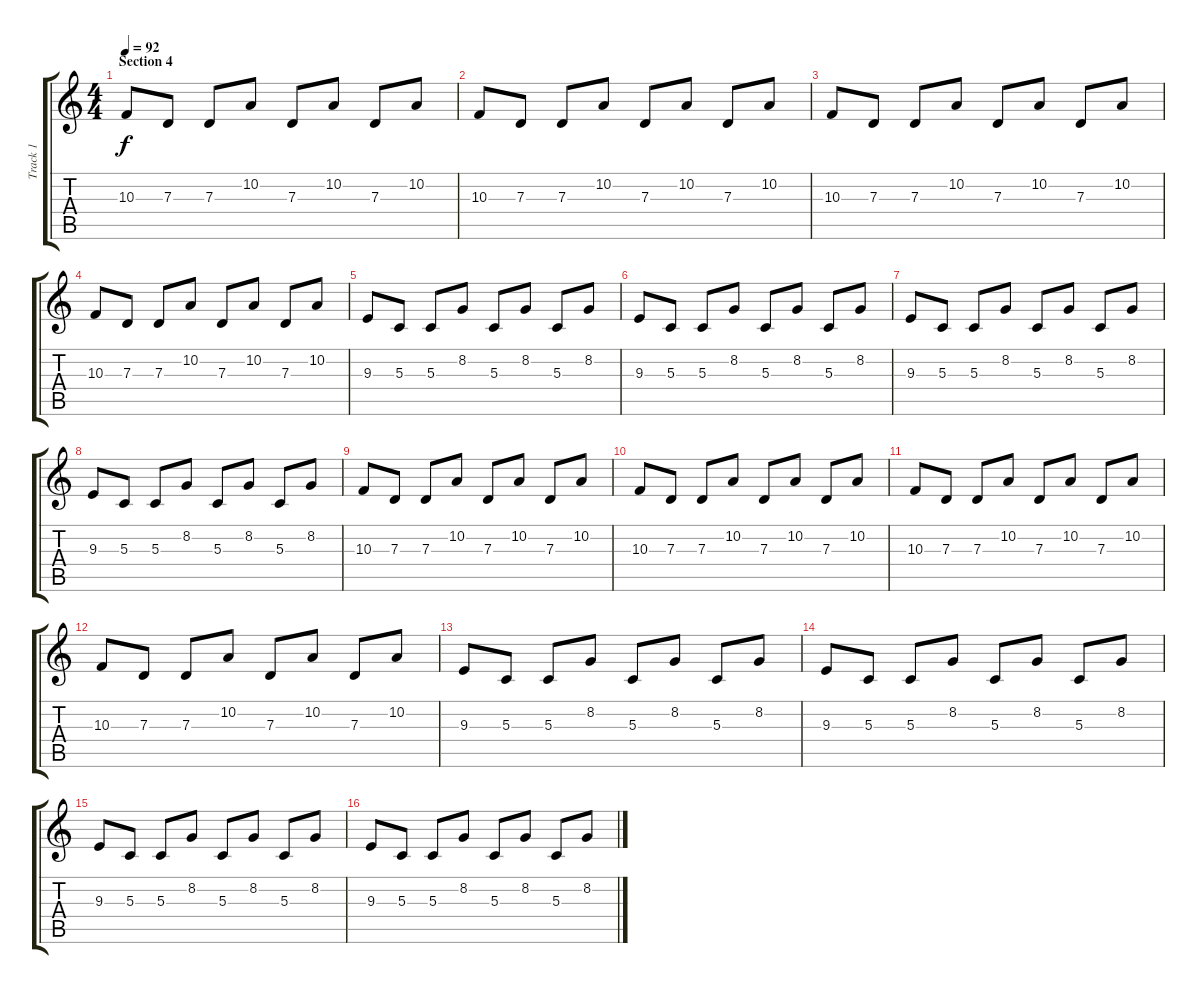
\track ("Track 1" "Track 1") {instrument fx4atmosphere}
\staff {score tabs}
\tuning (E4 B3 G3 D3 A2 E2) {hide}
\ts (4 4)
\section ("" "Section 4")
\tempo 92
\clef g2
\ks c
10.3.8{dy f} 7.3.8 7.3.8 10.2.8 7.3.8 10.2.8 7.3.8 10.2.8 |
10.3.8 7.3.8 7.3.8 10.2.8 7.3.8 10.2.8 7.3.8 10.2.8 |
10.3.8 7.3.8 7.3.8 10.2.8 7.3.8 10.2.8 7.3.8 10.2.8 |
10.3.8 7.3.8 7.3.8 10.2.8 7.3.8 10.2.8 7.3.8 10.2.8 |
9.3.8 5.3.8 5.3.8 8.2.8 5.3.8 8.2.8 5.3.8 8.2.8 |
9.3.8 5.3.8 5.3.8 8.2.8 5.3.8 8.2.8 5.3.8 8.2.8 |
9.3.8 5.3.8 5.3.8 8.2.8 5.3.8 8.2.8 5.3.8 8.2.8 |
9.3.8 5.3.8 5.3.8 8.2.8 5.3.8 8.2.8 5.3.8 8.2.8 |
10.3.8 7.3.8 7.3.8 10.2.8 7.3.8 10.2.8 7.3.8 10.2.8 |
10.3.8 7.3.8 7.3.8 10.2.8 7.3.8 10.2.8 7.3.8 10.2.8 |
10.3.8 7.3.8 7.3.8 10.2.8 7.3.8 10.2.8 7.3.8 10.2.8 |
10.3.8 7.3.8 7.3.8 10.2.8 7.3.8 10.2.8 7.3.8 10.2.8 |
9.3.8 5.3.8 5.3.8 8.2.8 5.3.8 8.2.8 5.3.8 8.2.8 |
9.3.8 5.3.8 5.3.8 8.2.8 5.3.8 8.2.8 5.3.8 8.2.8 |
9.3.8 5.3.8 5.3.8 8.2.8 5.3.8 8.2.8 5.3.8 8.2.8 |
9.3.8 5.3.8 5.3.8 8.2.8 5.3.8 8.2.8 5.3.8 8.2.8
